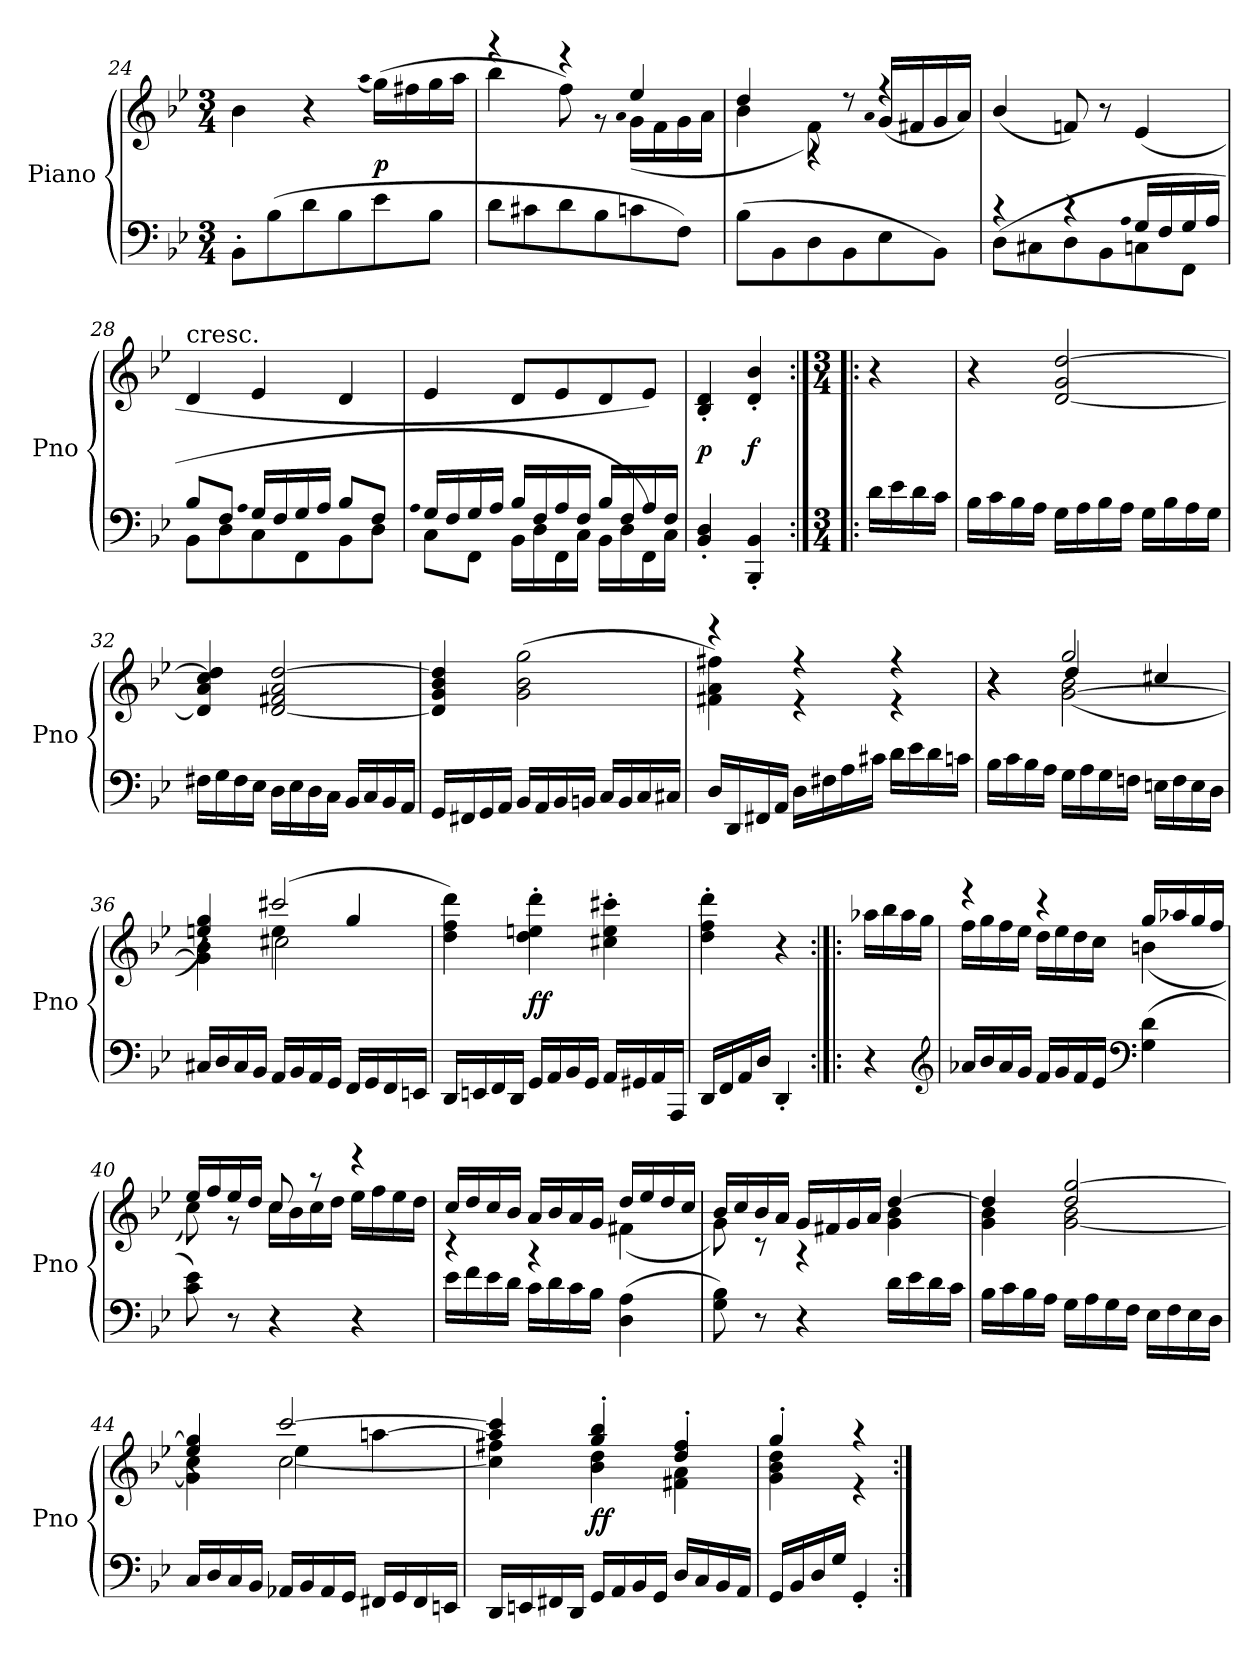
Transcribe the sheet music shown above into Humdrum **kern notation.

**kern	**kern	**dynam
*part1	*part1	*part1
*staff2	*staff1	*staff1/2
*I"Piano	*	*
*I'Pno	*	*
*clefF4	*clefG2	*
*k[b-e-]	*k[b-e-]	*
*B-:	*B-:	*
*M3/4	*M3/4	*
=24	=24	=24
8BB-'\L	4b-\	.
(8B-\	.	.
8d\	4r	.
8B-\	.	.
.	(qaa	.
8e-\	(16gg\LL)	p
.	16ff#X\	.
8B-\J	16gg\	.
.	16aa\JJ	.
=25	=25	=25
*	*^	*
8d\L	4r	4bb-\	.
8c#X\	.	.	.
8d\	4r	8ff\)	.
8B-\	.	8r	.
.	.	qa	.
8cn\	4ee-/	(16g\LL	.
.	.	16f\	.
8F\J)	.	16g\	.
.	.	16a\JJ	.
=26	=26	=26	=26
(8B-\L	4b-\	4dd/	.
8BB-\	.	.	.
8D\	8f\)	4r	.
8BB-\	8r	.	.
.	.	qa	.
8E-\	4r	(16g/LL	.
.	.	16f#X/	.
8BB-\J)	.	16g/	.
.	.	16a/JJ)	.
*	*v	*v	*
=27	=27	=27
*^	*	*
4r	(8D\L	(4b-/	.
.	8C#X\	.	.
4r	8D\	8fn/)	.
.	8BB-\	8r	.
.	qA	.	.
16G/LL	8Cn\	(4e-/	.
16F/	.	.	.
16G/	8FF\J	.	.
16A/JJ	.	.	.
=28	=28	=28	=28
!	!	!LO:TX:t=cresc.	!
8B-/L	8BB-\L	4d/	.
8F/J	8D\	.	.
.	qA	.	.
16G/LL	8C\	4e-/	.
16F/	.	.	.
16G/	8FF\	.	.
16A/JJ	.	.	.
8B-/L	8BB-\	4d/	.
8F/J	8D\J	.	.
=29	=29	=29	=29
.	qA	.	.
16G/LL	8C\L	4e-/	.
16F/	.	.	.
16G/	8FF\J	.	.
16A/JJ	.	.	.
16B-/LL	16BB-\LL	8d/L	.
16F/	16D\	.	.
16A/	16FF\	8e-/	.
16F/JJ	16C\JJ	.	.
16B-/LL	16BB-\LL	8d/	.
16F/	16D\	.	.
16A/	16FF\)	8e-/J)	.
16F/JJ	16C\JJ	.	.
*v	*v	*	*
=30	=30	=30
4BB-'/ 4D'/	4B-'/ 4d'/	p
4BBB-'/ 4BB-'/	4d'/ 4b-'/	f
=:|!|:	=:|!|:	=:|!|:
*M3/4	*M3/4	*
16d\LL	4r	.
16e-\	.	.
16d\	.	.
16c\JJ	.	.
=31	=31	=31
16B-\LL	4r	.
16c\	.	.
16B-\	.	.
16A\JJ	.	.
16G\LL	[2d/ 2g/ [2dd/	.
16A\	.	.
16B-\	.	.
16A\JJ	.	.
16G\LL	.	.
16B-\	.	.
16A\	.	.
16G\JJ	.	.
=32	=32	=32
16F#X\LL	4d]/ 4a/ 4cc/ 4dd]/	.
16G\	.	.
16F#\	.	.
16E-\JJ	.	.
16D\LL	[2d/ 2f#X/ 2a/ [2dd/	.
16E-\	.	.
16D\	.	.
16C\JJ	.	.
16BB-/LL	.	.
16C/	.	.
16BB-/	.	.
16AA/JJ	.	.
=33	=33	=33
16GG/LL	4d]/ 4g/ 4b-/ 4dd]/	.
16FF#X/	.	.
16GG/	.	.
16AA/JJ	.	.
16BB-/LL	(2g\ 2b-\ 2gg\	.
16AA/	.	.
16BB-/	.	.
16BBn/JJ	.	.
16C/LL	.	.
16BB/	.	.
16C/	.	.
16C#X/JJ	.	.
=34	=34	=34
*	*^	*
16D/LL	4r	4f#X\ 4a\ 4ff#X\)	.
16DD/	.	.	.
16FF#X/	.	.	.
16AA/JJ	.	.	.
16D\LL	4r	4r	.
16F#X\	.	.	.
16A\	.	.	.
16c#X\JJ	.	.	.
16d\LL	4r	4r	.
16e-\	.	.	.
16d\	.	.	.
16cn\JJ	.	.	.
=35	=35	=35	=35
*	*	*^	*
16B-\LL	4r	4r	4r	.
16c\	.	.	.	.
16B-\	.	.	.	.
16A\JJ	.	.	.	.
16G\LL	2gg/	(4dd/	[2g\ 2b-\	.
16A\	.	.	.	.
16G\	.	.	.	.
16Fn\JJ	.	.	.	.
16En\LL	.	4cc#X/	.	.
16F\	.	.	.	.
16E\	.	.	.	.
16D\JJ	.	.	.	.
=36	=36	=36	=36	=36
16C#X/LL	4r	4een/ 4gg/)	4g]\ 4b-\	.
16D/	.	.	.	.
16C#/	.	.	.	.
16BB-/JJ	.	.	.	.
16AA/LL	(2ccc#X/	4ee\	2cc#X\	.
16BB-/	.	.	.	.
16AA/	.	.	.	.
16GG/JJ	.	.	.	.
16FF/LL	.	4gg/	.	.
16GG/	.	.	.	.
16FF/	.	.	.	.
16EEn/JJ	.	.	.	.
*	*v	*v	*v	*
=37	=37	=37
16DD/LL	4dd\ 4ff\ 4ddd\)	.
16EEn/	.	.
16FF/	.	.
16DD/JJ	.	.
16GG/LL	4dd'\ 4een'\ 4ddd'\	ff
16AA/	.	.
16BB-/	.	.
16GG/JJ	.	.
16AA/LL	4cc#X'\ 4ee'\ 4ccc#X'\	.
16GG#X/	.	.
16AA/	.	.
16AAA/JJ	.	.
=38	=38	=38
16DD/LL	4dd'\ 4ff'\ 4ddd'\	.
16FF/	.	.
16AA/	.	.
16D/JJ	.	.
4DD'/	4r	.
=:|!|:	=:|!|:	=:|!|:
4r	16aa-X\LL	.
.	16bb-\	.
.	16aa-\	.
.	16gg\JJ	.
*clefG2	*	*
=39	=39	=39
*	*^	*
16a-X/LL	4r	16ff\LL	.
16b-/	.	16gg\	.
16a-/	.	16ff\	.
16g/JJ	.	16ee-\JJ	.
16f/LL	4r	16dd\LL	.
16g/	.	16ee-\	.
16f/	.	16dd\	.
16e-/JJ	.	16cc\JJ	.
*clefF4	*	*	*
(4G\ 4d\	16gg/LL	(4bn\	.
.	16aa-X/	.	.
.	16gg/	.	.
.	16ff/JJ	.	.
=40	=40	=40	=40
8c\ 8e-\)	16ee-/LL	8cc\)	.
.	16ff/	.	.
8r	16ee-/	8r	.
.	16dd/JJ	.	.
4r	8cc/	16cc\LL	.
.	.	16b-\	.
.	8r	16cc\	.
.	.	16dd\JJ	.
4r	4r	16ee-\LL	.
.	.	16ff\	.
.	.	16ee-\	.
.	.	16dd\JJ	.
=41	=41	=41	=41
16e-\LL	16cc/LL	4r	.
16f\	16dd/	.	.
16e-\	16cc/	.	.
16d\JJ	16b-/JJ	.	.
16c\LL	16a/LL	4r	.
16d\	16b-/	.	.
16c\	16a/	.	.
16B-\JJ	16g/JJ	.	.
(4D\ 4A\	16dd/LL	(4f#X\	.
.	16ee-/	.	.
.	16dd/	.	.
.	16cc/JJ	.	.
=42	=42	=42	=42
8G\ 8B-\)	16b-/LL	8g\)	.
.	16cc/	.	.
8r	16b-/	8r	.
.	16a/JJ	.	.
4r	16g/LL	4r	.
.	16f#X/	.	.
.	16g/	.	.
.	16a/JJ	.	.
16d\LL	[4dd/	4g\ 4b-\	.
16e-\	.	.	.
16d\	.	.	.
16c\JJ	.	.	.
=43	=43	=43	=43
16B-\LL	4dd/]	4g\ 4b-\	.
16c\	.	.	.
16B-\	.	.	.
16A\JJ	.	.	.
16G\LL	2dd/ [2gg/	[2g\ 2b-\	.
16A\	.	.	.
16G\	.	.	.
16F\JJ	.	.	.
16E-\LL	.	.	.
16F\	.	.	.
16E-\	.	.	.
16D\JJ	.	.	.
=44	=44	=44	=44
*	*	*^	*
16C/LL	4r	4ee-/ 4gg]/	4g]\ 4cc\	.
16D/	.	.	.	.
16C/	.	.	.	.
16BB-/JJ	.	.	.	.
16AA-X/LL	[2ccc/	[2cc\	4ee-\	.
16BB-/	.	.	.	.
16AA-/	.	.	.	.
16GG/JJ	.	.	.	.
16FF#X/LL	.	.	[4aan\	.
16GG/	.	.	.	.
16FF#/	.	.	.	.
16EEn/JJ	.	.	.	.
*	*	*v	*v	*
=45	=45	=45	=45
16DD/LL	4aa]/ 4ccc]/	4cc]\ 4ff#X\	.
16EEn/	.	.	.
16FF#X/	.	.	.
16DD/JJ	.	.	.
16GG/LL	4gg'/ 4bb-'/	4b-\ 4dd\	ff
16AA/	.	.	.
16BB-/	.	.	.
16GG/JJ	.	.	.
16D/LL	4dd'/ 4ff#'/	4f#X\ 4a\	.
16C/	.	.	.
16BB-/	.	.	.
16AA/JJ	.	.	.
=46	=46	=46	=46
16GG/LL	4gg'/	4g\ 4b-\ 4dd\	.
16BB-/	.	.	.
16D/	.	.	.
16G/JJ	.	.	.
4GG'/	4r	4r	.
*	*v	*v	*
=:|!	=:|!	=:|!
*-	*-	*-
